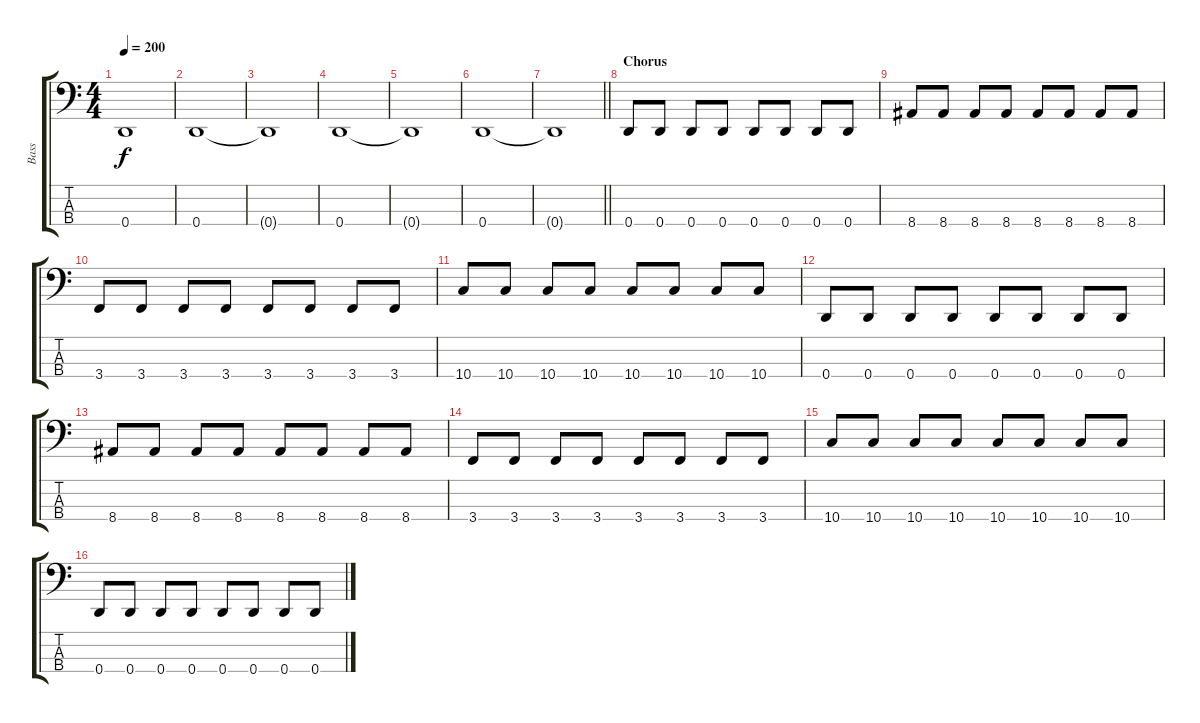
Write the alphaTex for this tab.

\track ("Bass" "Bass") {instrument electricbasspick}
\staff {score tabs}
\tuning (G2 D2 A1 D1) {hide}
\ts (4 4)
\tempo 200
\clef f4
\ks c
0.4{t}.1{dy f} |
0.4.1 |
0.4{t}.1 |
0.4.1 |
0.4{t}.1 |
0.4.1 |
\barLineRight lightlight
0.4{t}.1 |
\section ("" "Chorus")
0.4.8 0.4.8 0.4.8 0.4.8 0.4.8 0.4.8 0.4.8 0.4.8 |
8.4.8 8.4.8 8.4.8 8.4.8 8.4.8 8.4.8 8.4.8 8.4.8 |
3.4.8 3.4.8 3.4.8 3.4.8 3.4.8 3.4.8 3.4.8 3.4.8 |
10.4.8 10.4.8 10.4.8 10.4.8 10.4.8 10.4.8 10.4.8 10.4.8 |
0.4.8 0.4.8 0.4.8 0.4.8 0.4.8 0.4.8 0.4.8 0.4.8 |
8.4.8 8.4.8 8.4.8 8.4.8 8.4.8 8.4.8 8.4.8 8.4.8 |
3.4.8 3.4.8 3.4.8 3.4.8 3.4.8 3.4.8 3.4.8 3.4.8 |
10.4.8 10.4.8 10.4.8 10.4.8 10.4.8 10.4.8 10.4.8 10.4.8 |
0.4.8 0.4.8 0.4.8 0.4.8 0.4.8 0.4.8 0.4.8 0.4.8
